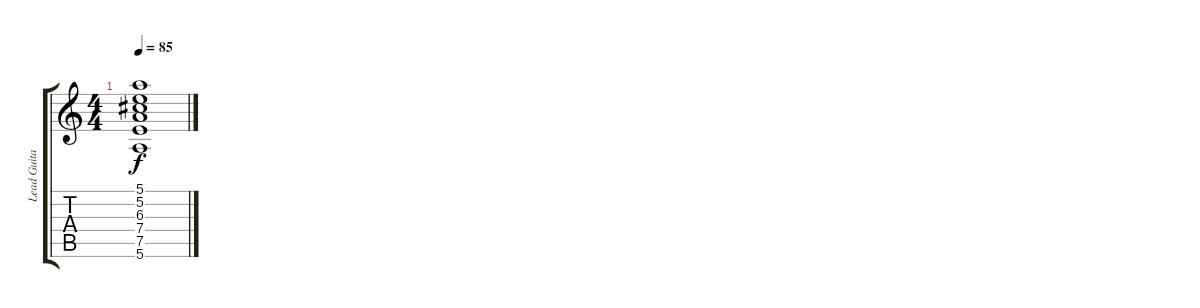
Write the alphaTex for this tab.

\track ("Lead Guitar" "Lead Guita") {instrument overdrivenguitar}
\staff {score tabs}
\tuning (E4 B3 G3 D3 A2 E2) {hide}
\ts (4 4)
\tempo 85
\clef g2
\ks c
(5.1{t} 5.2{t} 6.3{t} 7.4{t} 7.5{t} 5.6{t}).1{dy f}
